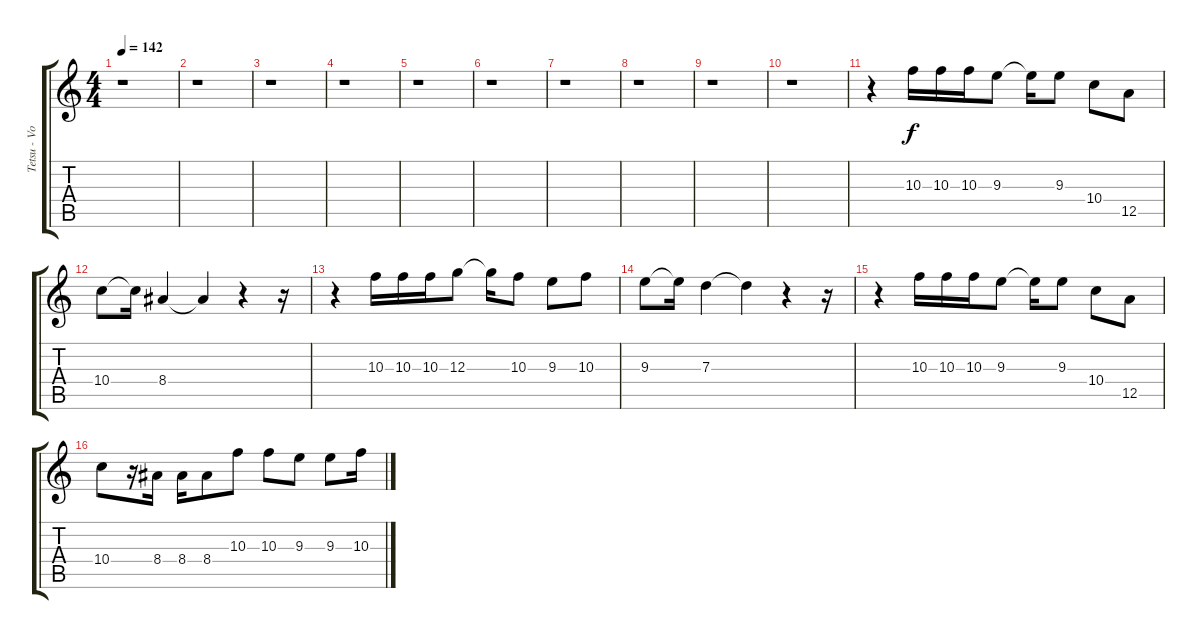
\track ("Tetsu - Vocals" "Tetsu - Vo") {instrument electricguitarjazz}
\staff {score tabs}
\tuning (E4 B3 G3 D3 A2 E2) {hide}
\ts (4 4)
\tempo 142
\clef g2
\ks c
r.1{dy f instrument electricguitarjazz} |
r.1 |
r.1 |
r.1 |
r.1 |
r.1 |
r.1 |
r.1 |
r.1 |
r.1 |
r.4 10.3.16 10.3.16 10.3.16 9.3.8 9.3{t}.16 9.3.8 10.4.8 12.5.8 |
10.4.8 10.4{t}.16 8.4.4 8.4{t}.4 r.4 r.16 |
r.4 10.3.16 10.3.16 10.3.16 12.3.8 12.3{t}.16 10.3.8 9.3.8 10.3.8 |
9.3.8 9.3{t}.16 7.3.4 7.3{t}.4 r.4 r.16 |
r.4 10.3.16 10.3.16 10.3.16 9.3.8 9.3{t}.16 9.3.8 10.4.8 12.5.8 |
10.4.8 r.16 8.4.16 8.4.16 8.4.8 10.3.8 10.3.8 9.3.8 9.3.8 10.3.16
